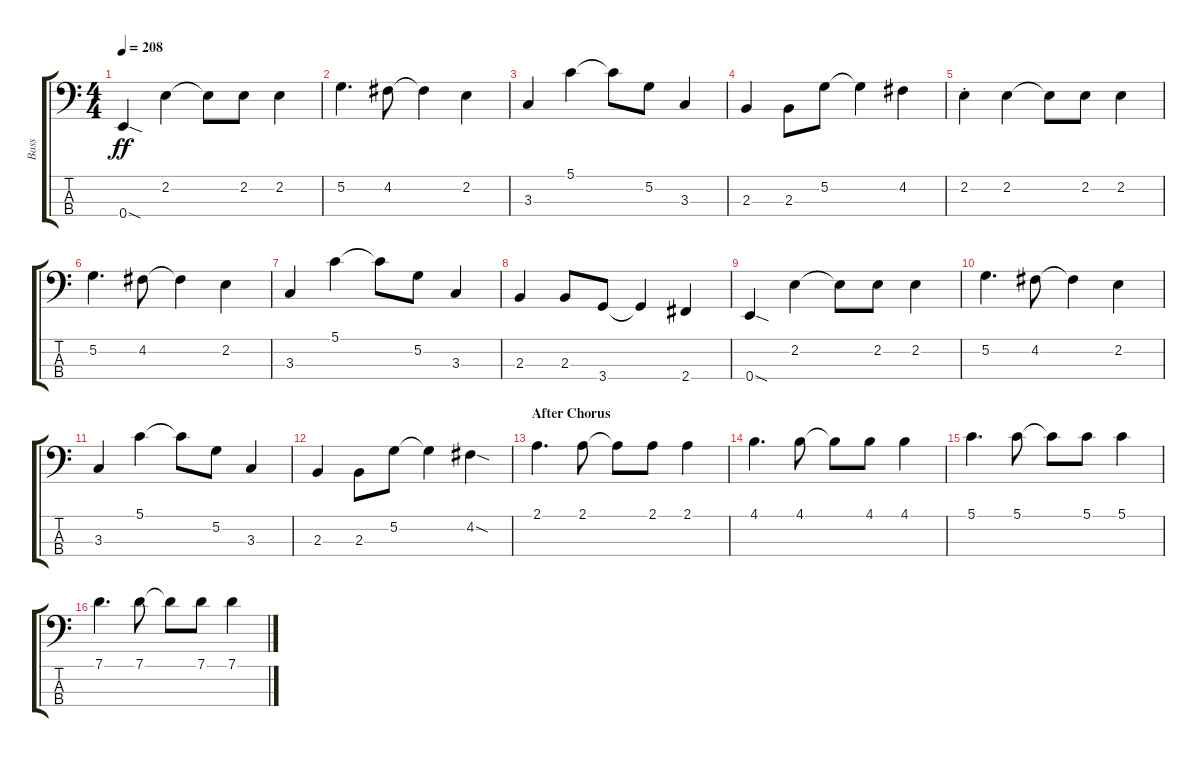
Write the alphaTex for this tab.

\track ("Bass" "Bass") {instrument acousticbass}
\staff {score tabs}
\tuning (G2 D2 A1 E1) {hide}
\ts (4 4)
\tempo 208
\clef f4
\ks c
0.4{sod}.4{dy ff} 2.2.4 2.2{t}.8 2.2.8 2.2.4 |
5.2.4{d} 4.2.8 4.2{t}.4 2.2.4 |
3.3.4 5.1.4 5.1{t}.8 5.2.8 3.3.4 |
2.3.4 2.3.8 5.2.8 5.2{t}.4 4.2.4 |
2.2{st}.4 2.2.4 2.2{t}.8 2.2.8 2.2.4 |
5.2.4{d} 4.2.8 4.2{t}.4 2.2.4 |
3.3.4 5.1.4 5.1{t}.8 5.2.8 3.3.4 |
2.3.4 2.3.8 3.4.8 3.4{t}.4 2.4.4 |
0.4{sod}.4 2.2.4 2.2{t}.8 2.2.8 2.2.4 |
5.2.4{d} 4.2.8 4.2{t}.4 2.2.4 |
3.3.4 5.1.4 5.1{t}.8 5.2.8 3.3.4 |
2.3.4 2.3.8 5.2.8 5.2{t}.4 4.2{sod}.4 |
\section ("" "After Chorus")
2.1.4{d} 2.1.8 2.1{t}.8 2.1.8 2.1.4 |
4.1.4{d} 4.1.8 4.1{t}.8 4.1.8 4.1.4 |
5.1.4{d} 5.1.8 5.1{t}.8 5.1.8 5.1.4 |
7.1.4{d} 7.1.8 7.1{t}.8 7.1.8 7.1.4
